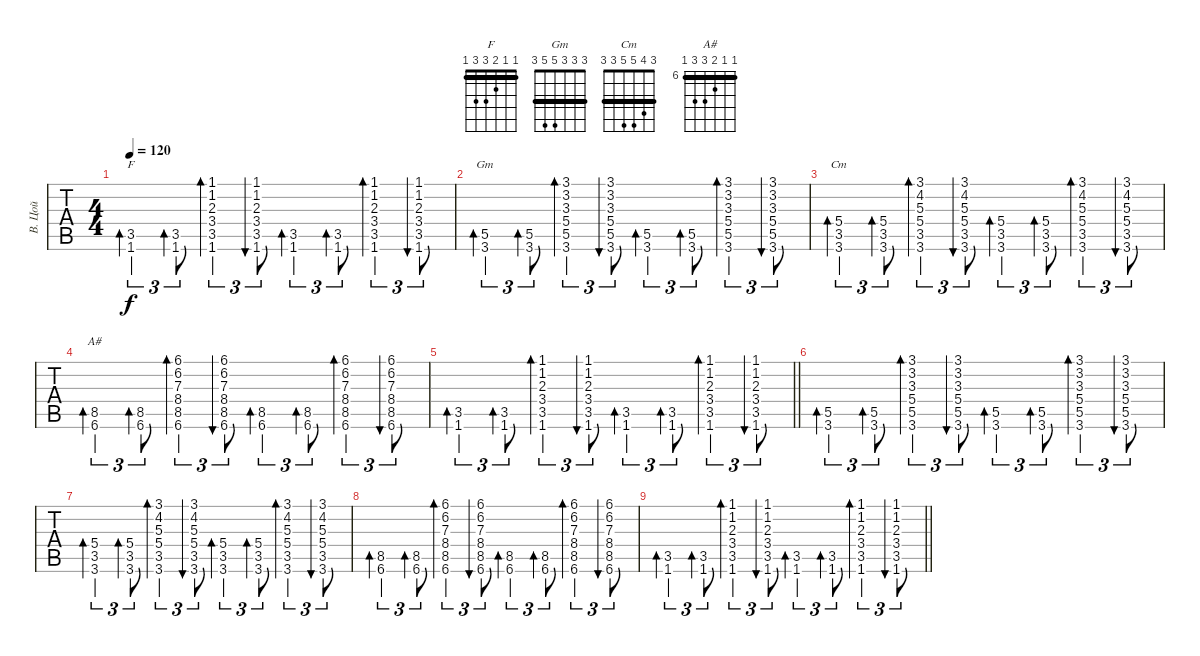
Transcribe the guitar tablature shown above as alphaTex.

\track ("В. Цой" "В. Цой") {instrument acousticguitarsteel}
\staff {tabs}
\tuning (E4 B3 G3 D3 A2 E2) {hide}
\chord ("F" 1 1 2 3 3 1) {barre 1}
\chord ("Gm" 3 3 3 5 5 3) {barre 3}
\chord ("Cm" 3 4 5 5 3 3) {barre 3}
\chord ("A#" 6 6 7 8 8 6) {firstfret 6 barre 6}
\ts (4 4)
\tempo 120
\clef g2
\ks c
(3.5 1.6).4{tu (3 2) bd 30 ch "F" dy f} (3.5 1.6).8{tu (3 2) bd 30} (1.1 1.2 2.3 3.4 3.5 1.6).4{tu (3 2) bd 30} (1.1 1.2 2.3 3.4 3.5 1.6).8{tu (3 2) bu 30} (3.5 1.6).4{tu (3 2) bd 30} (3.5 1.6).8{tu (3 2) bd 30} (1.1 1.2 2.3 3.4 3.5 1.6).4{tu (3 2) bd 30} (1.1 1.2 2.3 3.4 3.5 1.6).8{tu (3 2) bu 30} |
(5.5 3.6).4{tu (3 2) bd 30 ch "Gm"} (5.5 3.6).8{tu (3 2) bd 30} (3.1 3.2 3.3 5.4 5.5 3.6).4{tu (3 2) bd 30} (3.1 3.2 3.3 5.4 5.5 3.6).8{tu (3 2) bu 30} (5.5 3.6).4{tu (3 2) bd 30} (5.5 3.6).8{tu (3 2) bd 30} (3.1 3.2 3.3 5.4 5.5 3.6).4{tu (3 2) bd 30} (3.1 3.2 3.3 5.4 5.5 3.6).8{tu (3 2) bu 30} |
(5.4 3.5 3.6).4{tu (3 2) bd 30 ch "Cm"} (5.4 3.5 3.6).8{tu (3 2) bd 30} (3.1 4.2 5.3 5.4 3.5 3.6).4{tu (3 2) bd 30} (3.1 4.2 5.3 5.4 3.5 3.6).8{tu (3 2) bu 30} (5.4 3.5 3.6).4{tu (3 2) bd 30} (5.4 3.5 3.6).8{tu (3 2) bd 30} (3.1 4.2 5.3 5.4 3.5 3.6).4{tu (3 2) bd 30} (3.1 4.2 5.3 5.4 3.5 3.6).8{tu (3 2) bu 30} |
(8.5 6.6).4{tu (3 2) bd 30 ch "A#"} (8.5 6.6).8{tu (3 2) bd 30} (6.1 6.2 7.3 8.4 8.5 6.6).4{tu (3 2) bd 30} (6.1 6.2 7.3 8.4 8.5 6.6).8{tu (3 2) bu 30} (8.5 6.6).4{tu (3 2) bd 30} (8.5 6.6).8{tu (3 2) bd 30} (6.1 6.2 7.3 8.4 8.5 6.6).4{tu (3 2) bd 30} (6.1 6.2 7.3 8.4 8.5 6.6).8{tu (3 2) bu 30} |
\barLineRight lightlight
(3.5 1.6).4{tu (3 2) bd 30} (3.5 1.6).8{tu (3 2) bd 30} (1.1 1.2 2.3 3.4 3.5 1.6).4{tu (3 2) bd 30} (1.1 1.2 2.3 3.4 3.5 1.6).8{tu (3 2) bu 30} (3.5 1.6).4{tu (3 2) bd 30} (3.5 1.6).8{tu (3 2) bd 30} (1.1 1.2 2.3 3.4 3.5 1.6).4{tu (3 2) bd 30} (1.1 1.2 2.3 3.4 3.5 1.6).8{tu (3 2) bu 30} |
(5.5 3.6).4{tu (3 2) bd 30 volume 0} (5.5 3.6).8{tu (3 2) bd 30} (3.1 3.2 3.3 5.4 5.5 3.6).4{tu (3 2) bd 30} (3.1 3.2 3.3 5.4 5.5 3.6).8{tu (3 2) bu 30} (5.5 3.6).4{tu (3 2) bd 30} (5.5 3.6).8{tu (3 2) bd 30} (3.1 3.2 3.3 5.4 5.5 3.6).4{tu (3 2) bd 30} (3.1 3.2 3.3 5.4 5.5 3.6).8{tu (3 2) bu 30} |
(5.4 3.5 3.6).4{tu (3 2) bd 30} (5.4 3.5 3.6).8{tu (3 2) bd 30} (3.1 4.2 5.3 5.4 3.5 3.6).4{tu (3 2) bd 30} (3.1 4.2 5.3 5.4 3.5 3.6).8{tu (3 2) bu 30} (5.4 3.5 3.6).4{tu (3 2) bd 30} (5.4 3.5 3.6).8{tu (3 2) bd 30} (3.1 4.2 5.3 5.4 3.5 3.6).4{tu (3 2) bd 30} (3.1 4.2 5.3 5.4 3.5 3.6).8{tu (3 2) bu 30} |
(8.5 6.6).4{tu (3 2) bd 30} (8.5 6.6).8{tu (3 2) bd 30} (6.1 6.2 7.3 8.4 8.5 6.6).4{tu (3 2) bd 30} (6.1 6.2 7.3 8.4 8.5 6.6).8{tu (3 2) bu 30} (8.5 6.6).4{tu (3 2) bd 30} (8.5 6.6).8{tu (3 2) bd 30} (6.1 6.2 7.3 8.4 8.5 6.6).4{tu (3 2) bd 30} (6.1 6.2 7.3 8.4 8.5 6.6).8{tu (3 2) bu 30} |
\barLineRight lightlight
(3.5 1.6).4{tu (3 2) bd 30} (3.5 1.6).8{tu (3 2) bd 30} (1.1 1.2 2.3 3.4 3.5 1.6).4{tu (3 2) bd 30} (1.1 1.2 2.3 3.4 3.5 1.6).8{tu (3 2) bu 30} (3.5 1.6).4{tu (3 2) bd 30} (3.5 1.6).8{tu (3 2) bd 30} (1.1 1.2 2.3 3.4 3.5 1.6).4{tu (3 2) bd 30} (1.1 1.2 2.3 3.4 3.5 1.6).8{tu (3 2) bu 30}
